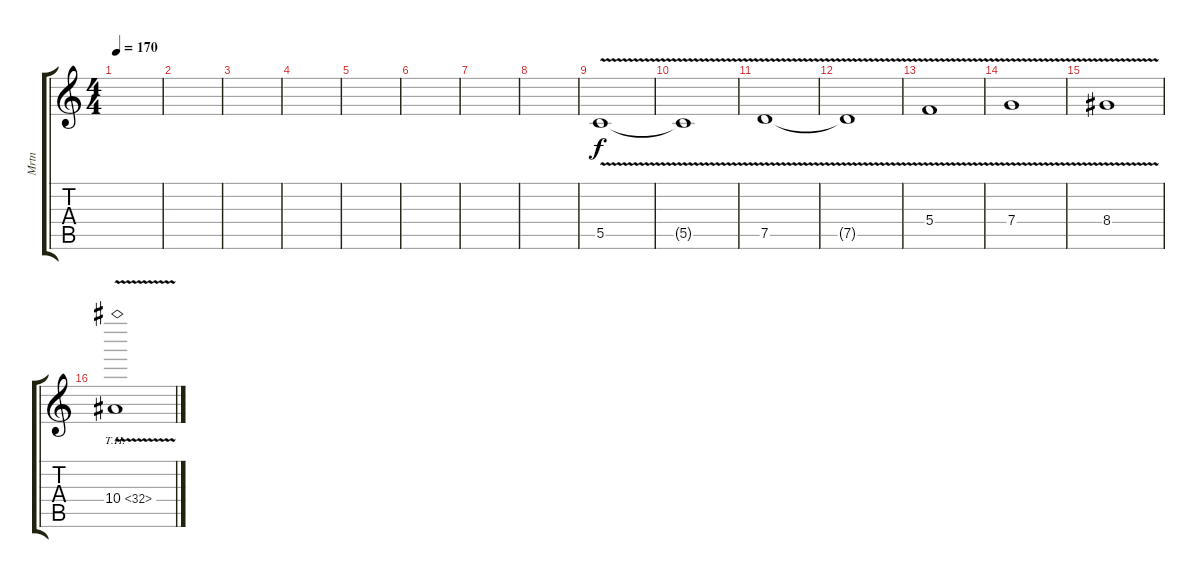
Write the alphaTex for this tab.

\track ("Mrtn" "Mrtn") {instrument distortionguitar}
\staff {score tabs}
\tuning (D4 A3 F3 C3 G2 D2) {hide}
\ts (4 4)
\tempo 170
\clef g2
\ks c
|
|
|
|
|
|
|
|
5.5{v}.1{volume 16} |
5.5{t}.1 |
7.5{v}.1 |
7.5{t}.1 |
5.4{v}.1 |
7.4{v}.1 |
8.4{v}.1 |
10.4{th 22 v}.1
